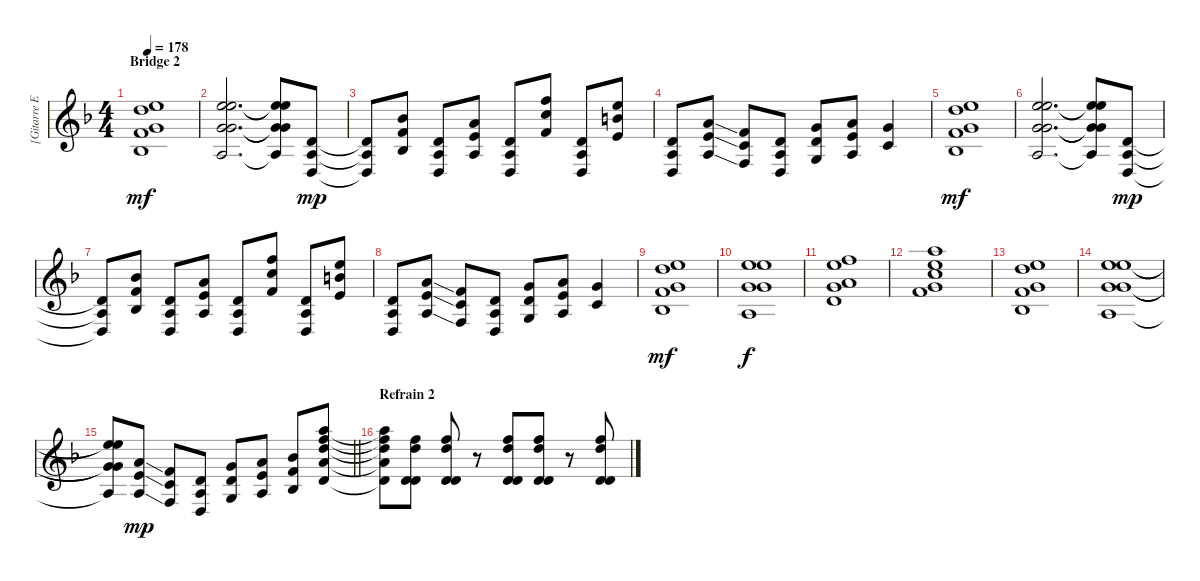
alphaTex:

\track ("[Gitarre Effekt]" "[Gitarre E") {instrument distortionguitar}
\staff {score}
\tuning (E4 B3 G3 D3 A2 D2) {hide}
\ts (4 4)
\section ("" "Bridge 2")
\tempo 178
\clef g2
\ks dminor
(0.1 3.2 0.3 3.4 1.5).1{bd 60 dy mf instrument electricguitarclean} |
(0.1 5.2 0.3 5.4 0.5).2{d bd 60} (0.1{t} 5.2{t} 0.3{t} 5.4{t} 0.5{t}).8 (0.4 0.5 0.6).8{dy mp instrument distortionguitar} |
(0.4{t} 0.5{t} 0.6{t}).8 (8.4 8.5 8.6).8 (0.4 0.5 0.6).8 (7.4 7.5 7.6).8 (0.4 0.5 0.6).8 (10.3 10.4 8.5).8 (0.4 0.5 0.6).8 (9.3 9.4 7.5).8 |
(0.4 0.5 0.6).8 (7.4{ss} 7.5{ss} 7.6{ss}).8 (3.4 3.5 3.6).8 (0.4 0.5 0.6).8 (5.4 5.5 5.6).8 (7.4 7.5 7.6).8 (5.4 3.5).4 |
(0.1 3.2 0.3 3.4 1.5).1{bd 60 dy mf instrument electricguitarclean} |
(0.1 5.2 0.3 5.4 0.5).2{d bd 60} (0.1{t} 5.2{t} 0.3{t} 5.4{t} 0.5{t}).8 (0.4 0.5 0.6).8{dy mp instrument distortionguitar} |
(0.4{t} 0.5{t} 0.6{t}).8 (8.4 8.5 8.6).8 (0.4 0.5 0.6).8 (7.4 7.5 7.6).8 (0.4 0.5 0.6).8 (10.3 10.4 8.5).8 (0.4 0.5 0.6).8 (9.3 9.4 7.5).8 |
(0.4 0.5 0.6).8 (7.4{ss} 7.5{ss} 7.6{ss}).8 (3.4 3.5 3.6).8 (0.4 0.5 0.6).8 (5.4 5.5 5.6).8 (7.4 7.5 7.6).8 (5.4 3.5).4 |
(0.1 3.2 0.3 3.4 1.5).1{bd 60 dy mf instrument electricguitarclean} |
(0.1 5.2 0.3 5.4 0.5).1{bd 120 dy f} |
(0.1 6.2 0.3 7.4 5.5).1{bd 120} |
(0.1 10.2 0.3 10.4 8.5).1{bd 120} |
(0.1 3.2 0.3 3.4 1.5).1{bd 120} |
(0.1 5.2 0.3 5.4 0.5).1{bd 120} |
\barLineRight lightlight
(0.1{t} 5.2{t} 0.3{t} 5.4{t} 0.5{t}).8 (7.4{ss} 7.5{ss} 7.6{ss}).8{dy mp instrument distortionguitar} (3.4 3.5 3.6).8 (0.4 0.5 0.6).8 (5.4 5.5 5.6).8 (7.4 7.5 7.6).8 (8.4 8.5 8.6).8 (5.1 6.2 7.3 7.4 5.5).8 |
\section ("" "Refrain 2")
(5.1{t} 6.2{t} 7.3{t} 7.4{t} 5.5{t}).8 (6.2 7.3 0.4 5.5).8 (6.2 7.3 0.4 5.5).8 r.8 (6.2 7.3 0.4 5.5).8 (6.2 7.3 0.4 5.5).8 r.8 (6.2 7.3 0.4 5.5).8
